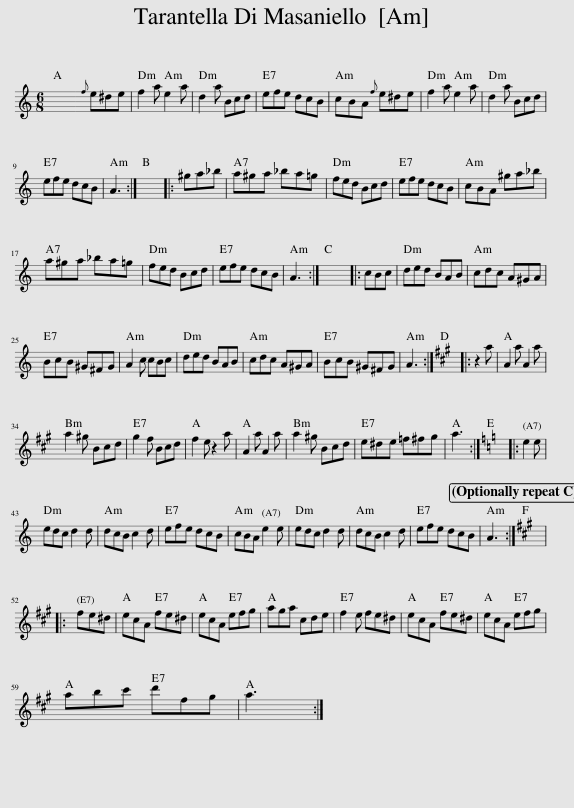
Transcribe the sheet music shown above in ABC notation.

X:1
L:1/8
M:6/8
I:linebreak $
K:C
V:1 treble
V:1
 x6 |{f} e^de | f2 a e2 a | d2 a Bcd | efe dcB | %5
 cBA{f} e^de | f2 a e2 a | d2 a Bcd |$ efe dcB | A3 :| %10
 x6 |: ^ga_b | a^ga _ba=g | fed Bcd | efe dcB | %15
 cBA ^ga_b |$ a^ga _ba=g | fed Bcd | efe dcB | A3 :| %20
 x6 |: cBc | ded BAB | cdc A^GA |$ BcB ^G^FG | %25
 A2 c cBc | ded BAB | cdc A^GA | BcB ^G^FG | A3 :| %30
[K:A] x6 |: z2 a | A2 a A2 a |$ a2 ^g Bcd | g2 f Bcd | %35
 f2 e z2 a | A2 a A2 a | a2 ^g Bcd | e^de =f^fg | a3 :| %40
[K:Amin] x6 |: e2 e |$ edc d2 d | dcB c2 d | efe dcB | %45
 cBA e2 e | edc d2 d | dcB c2 d | efe dcB | A3 :| %50
[K:A] x6 |:$ fe^d | ecA fe^d | ecA efg | aga cde | %55
 f2 e fe^d | ecA fe^d | ecA efg |$ abc' d'fg | a3 :| %60
